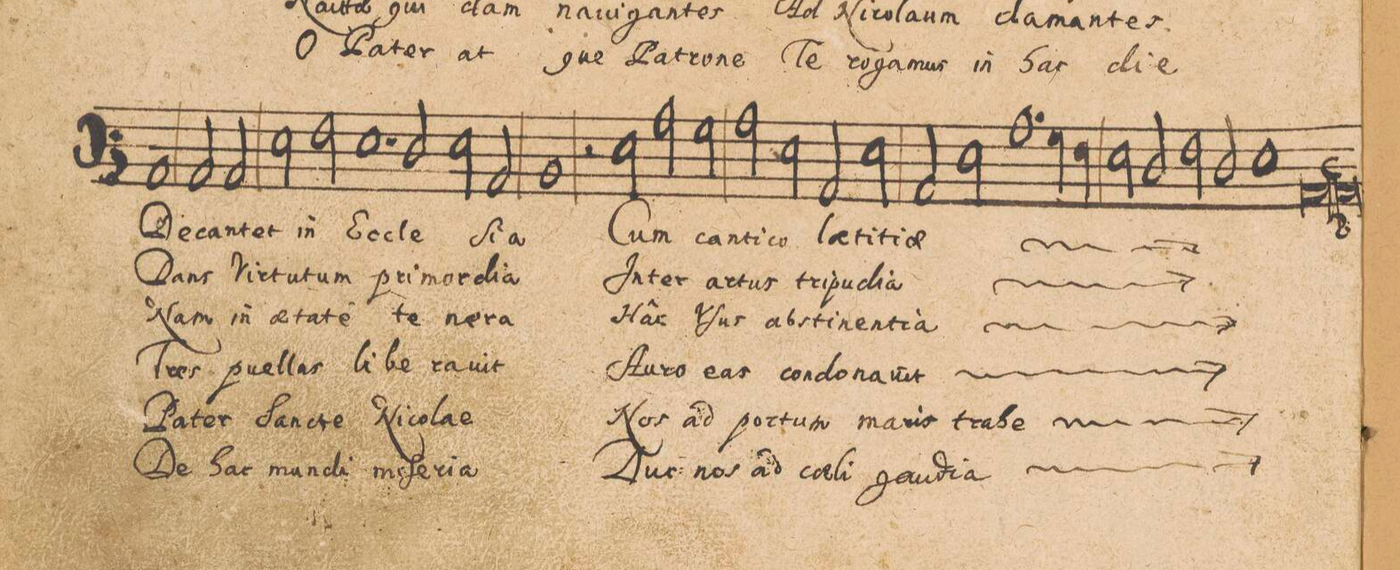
**kern	**text	**text	**text	**text	**text	**text
*I"BASSVS.	*	*	*	*	*	*
*clefF3	*	*	*	*	*	*
*k[]	*	*	*	*	*	*
*met(C|)	*	*	*	*	*	*
*M2/1	*	*	*	*	*	*
1C	De-	Dans	Nam	Tres	Pa-	De
=8-	=8-	=8-	=8-	=8-	=8-	=8-
2C/	-can-	.	in	.	-ter	.
2C/	-tet	Vir-	ae-	puel-	.	hac
2G\	in	-tu-	-ta-	-las	San-	mun-
2A\	.	-tum	-te	.	-cte	-di
=9-	=9-	=9-	=9-	=9-	=9-	=9-
1.G	Ec-	pri-	te-	li-	Ni-	mi-
2F/	-cle-	.	.	-be-	-co-	-ſe-
=10-	=10-	=10-	=10-	=10-	=10-	=10-
2G\	.	-mor	-ne-	-ra	-lae	-ria
2C/	-ſia	dia	-ra	uit	.	.
1D	.	.	.	.	.	.
=11-	=11-	=11-	=11-	=11-	=11-	=11-
2r	.	.	.	.	.	.
2G\	Cum	In-	Hâc	Au-	Nos	Duc
2c\	.	-ter	.	-ro	.	.
2B\	can-	ar-	V-	eas	ad	nos
=12-	=12-	=12-	=12-	=12-	=12-	=12-
2c\	-ti-	-tus	-ſus	.	por-	ad
2G\	-co	tri-	ab-	con-	-tum	cae-
2C/	lae-	-pu-	-sti-	-do-	ma-	-li
2G\	-ti-	-dia	-nen-	-na-	-ris	gau-
=13-	=13-	=13-	=13-	=13-	=13-	=13-
*	*	*ij	*	*	*	*
2C/	-tae	.	-tia	-uit	tra-	-dia
*	*ij	*ij	*ij	*ij	*	*ij
2G\	le-	tri-	abs-	con-	-he	gau-
*	*	*	*	*	*ij	*
1.c	.	.	-ti-	-do-	tra-	.
=14-	=14-	=14-	=14-	=14-	=14-	=14-
4B\	.	.	.	.	.	.
4A\	.	.	.	.	.	.
2G\	.	.	.	.	.	.
2F/	.	.	.	.	.	.
=15-	=15-	=15-	=15-	=15-	=15-	=15-
2A\	.	.	.	.	.	.
2F/	-ti-	-pu-	-nen-	-na-	.	.
1G	-tae	-dia	-tia	-uit	-he	-dia
=16-	=16-	=16-	=16-	=16-	=16-	=16-
0Cl	.	.	.	.	.	.
*	*Xij	*Xij	*Xij	*Xij	*Xij	*Xij
==	==	==	==	==	==	==
*-	*-	*-	*-	*-	*-	*-
